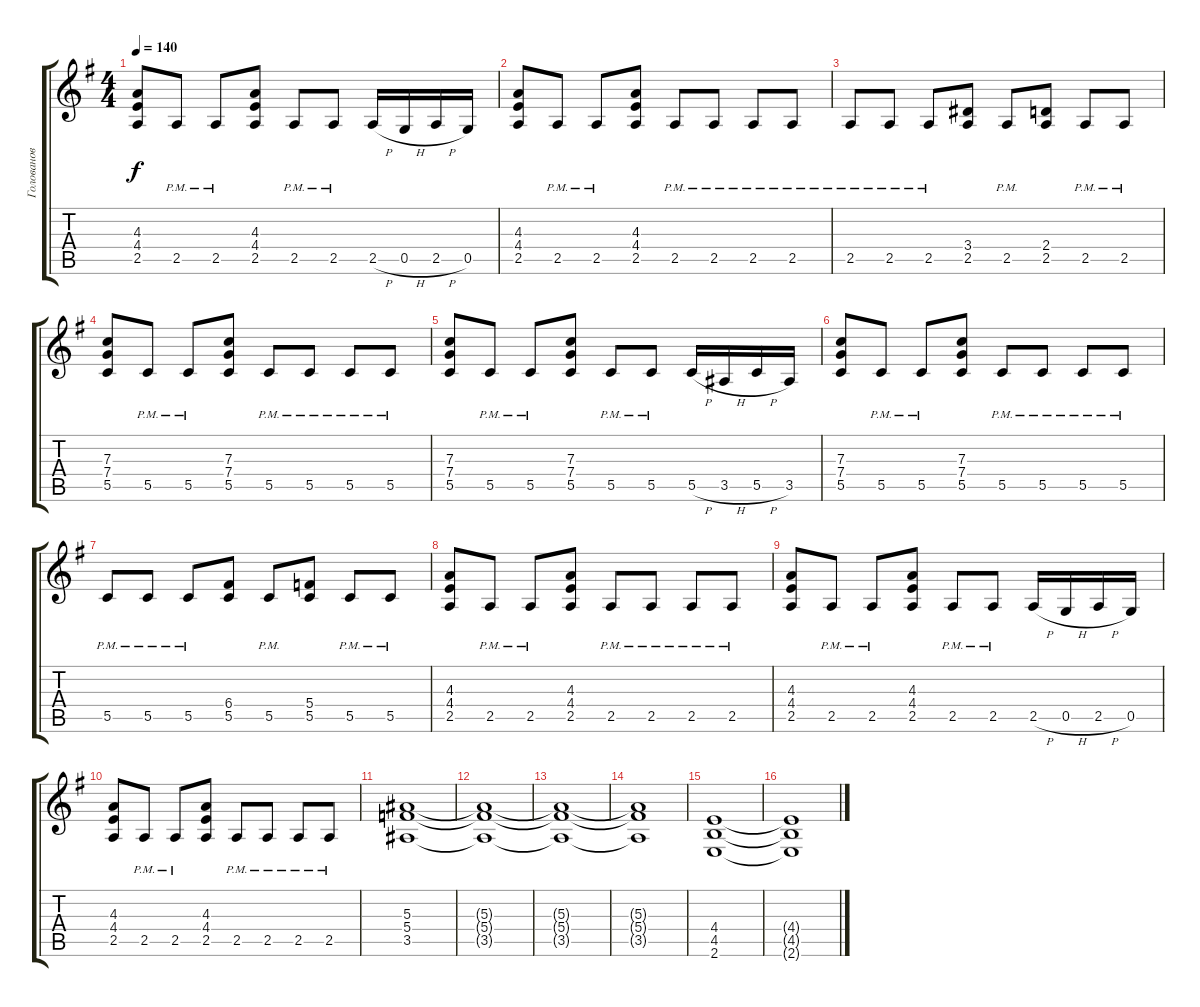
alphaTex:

\track ("Голованов" "Голованов") {instrument distortionguitar}
\staff {score tabs}
\tuning (D4 A3 F3 C3 G2 D2) {hide}
\ts (4 4)
\tempo 140
\clef g2
\ks g
(4.3 4.4 2.5).8{dy f} 2.5{pm}.8 2.5{pm}.8 (4.3 4.4 2.5).8 2.5{pm}.8 2.5{pm}.8 2.5{h}.16 0.5{h}.16 2.5{h}.16 0.5.16 |
(4.3 4.4 2.5).8 2.5{pm}.8 2.5{pm}.8 (4.3 4.4 2.5).8 2.5{pm}.8 2.5{pm}.8 2.5{pm}.8 2.5{pm}.8 |
2.5{pm}.8 2.5{pm}.8 2.5{pm}.8 (3.4 2.5).8 2.5{pm}.8 (2.4 2.5).8 2.5{pm}.8 2.5{pm}.8 |
(7.3 7.4 5.5).8 5.5{pm}.8 5.5{pm}.8 (7.3 7.4 5.5).8 5.5{pm}.8 5.5{pm}.8 5.5{pm}.8 5.5{pm}.8 |
(7.3 7.4 5.5).8 5.5{pm}.8 5.5{pm}.8 (7.3 7.4 5.5).8 5.5{pm}.8 5.5{pm}.8 5.5{h}.16 3.5{h}.16 5.5{h}.16 3.5.16 |
(7.3 7.4 5.5).8 5.5{pm}.8 5.5{pm}.8 (7.3 7.4 5.5).8 5.5{pm}.8 5.5{pm}.8 5.5{pm}.8 5.5{pm}.8 |
5.5{pm}.8 5.5{pm}.8 5.5{pm}.8 (6.4 5.5).8 5.5{pm}.8 (5.4 5.5).8 5.5{pm}.8 5.5{pm}.8 |
(4.3 4.4 2.5).8 2.5{pm}.8 2.5{pm}.8 (4.3 4.4 2.5).8 2.5{pm}.8 2.5{pm}.8 2.5{pm}.8 2.5{pm}.8 |
(4.3 4.4 2.5).8 2.5{pm}.8 2.5{pm}.8 (4.3 4.4 2.5).8 2.5{pm}.8 2.5{pm}.8 2.5{h}.16 0.5{h}.16 2.5{h}.16 0.5.16 |
(4.3 4.4 2.5).8 2.5{pm}.8 2.5{pm}.8 (4.3 4.4 2.5).8 2.5{pm}.8 2.5{pm}.8 2.5{pm}.8 2.5{pm}.8 |
(5.3 5.4 3.5).1 |
(5.3{t} 5.4{t} 3.5{t}).1 |
(5.3{t} 5.4{t} 3.5{t}).1 |
(5.3{t} 5.4{t} 3.5{t}).1 |
(4.4 4.5 2.6).1 |
(4.4{t} 4.5{t} 2.6{t}).1
